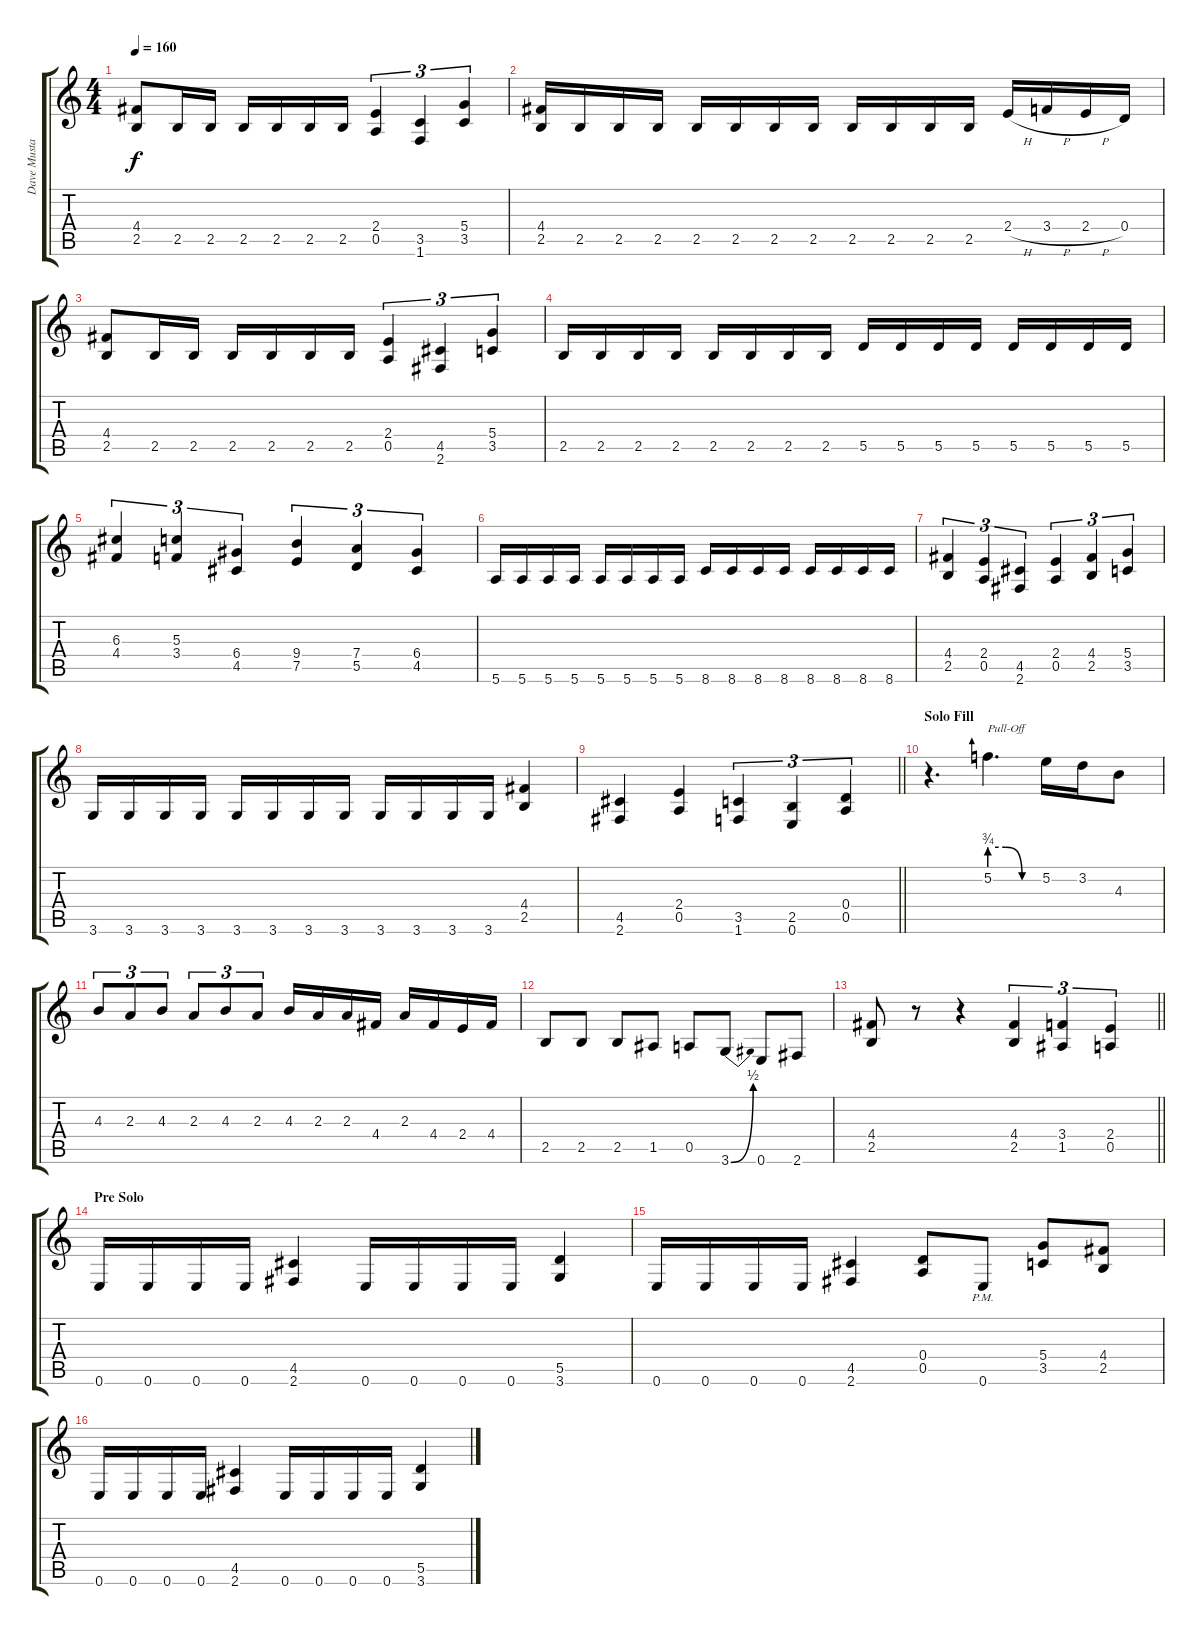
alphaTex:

\track ("Dave Mustaine" "Dave Musta") {instrument distortionguitar}
\staff {score tabs}
\tuning (E4 B3 G3 D3 A2 E2) {hide}
\ts (4 4)
\tempo 160
\clef g2
\ks c
(4.4 2.5).8{dy f} 2.5.16 2.5.16 2.5.16 2.5.16 2.5.16 2.5.16 (2.4 0.5).4{tu (3 2)} (3.5 1.6).4{tu (3 2)} (5.4 3.5).4{tu (3 2)} |
(4.4 2.5).16 2.5.16 2.5.16 2.5.16 2.5.16 2.5.16 2.5.16 2.5.16 2.5.16 2.5.16 2.5.16 2.5.16 2.4{h}.16 3.4{h}.16 2.4{h}.16 0.4.16 |
(4.4 2.5).8 2.5.16 2.5.16 2.5.16 2.5.16 2.5.16 2.5.16 (2.4 0.5).4{tu (3 2)} (4.5 2.6).4{tu (3 2)} (5.4 3.5).4{tu (3 2)} |
2.5.16 2.5.16 2.5.16 2.5.16 2.5.16 2.5.16 2.5.16 2.5.16 5.5.16 5.5.16 5.5.16 5.5.16 5.5.16 5.5.16 5.5.16 5.5.16 |
(6.3 4.4).4{tu (3 2)} (5.3 3.4).4{tu (3 2)} (6.4 4.5).4{tu (3 2)} (9.4 7.5).4{tu (3 2)} (7.4 5.5).4{tu (3 2)} (6.4 4.5).4{tu (3 2)} |
5.6.16 5.6.16 5.6.16 5.6.16 5.6.16 5.6.16 5.6.16 5.6.16 8.6.16 8.6.16 8.6.16 8.6.16 8.6.16 8.6.16 8.6.16 8.6.16 |
(4.4 2.5).4{tu (3 2)} (2.4 0.5).4{tu (3 2)} (4.5 2.6).4{tu (3 2)} (2.4 0.5).4{tu (3 2)} (4.4 2.5).4{tu (3 2)} (5.4 3.5).4{tu (3 2)} |
3.6.16 3.6.16 3.6.16 3.6.16 3.6.16 3.6.16 3.6.16 3.6.16 3.6.16 3.6.16 3.6.16 3.6.16 (4.4 2.5).4 |
\barLineRight lightlight
(4.5 2.6).4 (2.4 0.5).4 (3.5 1.6).4{tu (3 2)} (2.5 0.6).4{tu (3 2)} (0.4 0.5).4{tu (3 2)} |
\section ("" "Solo Fill")
r.4{d} 5.2{be (custom 0 3 20 3 40 0 60 0)}.4{d txt "Pull-Off"} 5.2.16 3.2.16 4.3.8 |
4.3.8{tu (3 2)} 2.3.8{tu (3 2)} 4.3.8{tu (3 2)} 2.3.8{tu (3 2)} 4.3.8{tu (3 2)} 2.3.8{tu (3 2)} 4.3.16 2.3.16 2.3.16 4.4.16 2.3.16 4.4.16 2.4.16 4.4.16 |
2.5.8 2.5.8 2.5.8 1.5.8 0.5.8 3.6{be (bend 0 0 60 2)}.8 0.6.8 2.6.8 |
\barLineRight lightlight
(4.4 2.5).8 r.8 r.4 (4.4 2.5).4{tu (3 2)} (3.4 1.5).4{tu (3 2)} (2.4 0.5).4{tu (3 2)} |
\section ("" "Pre Solo")
0.6.16 0.6.16 0.6.16 0.6.16 (4.5 2.6).4 0.6.16 0.6.16 0.6.16 0.6.16 (5.5 3.6).4 |
0.6.16 0.6.16 0.6.16 0.6.16 (4.5 2.6).4 (0.4 0.5).8 0.6{pm}.8 (5.4 3.5).8 (4.4 2.5).8 |
0.6.16 0.6.16 0.6.16 0.6.16 (4.5 2.6).4 0.6.16 0.6.16 0.6.16 0.6.16 (5.5 3.6).4
